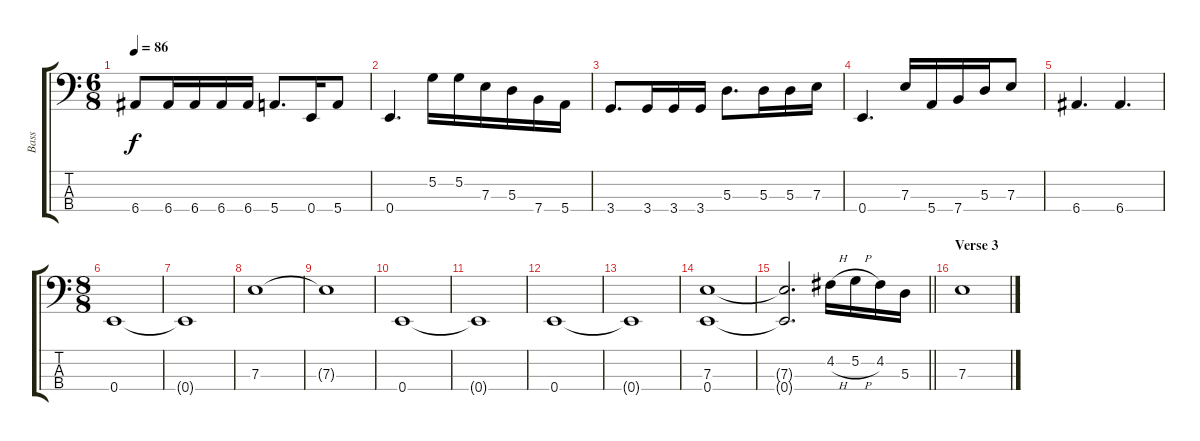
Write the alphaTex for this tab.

\track ("Bass" "Bass") {instrument electricbassfinger}
\staff {score tabs}
\tuning (G2 D2 A1 E1) {hide}
\ts (6 8)
\tempo 86
\clef f4
\ks c
6.4.8{dy f} 6.4.16 6.4.16 6.4.16 6.4.16 5.4.8{d} 0.4.16 5.4.8 |
0.4.4{d} 5.2.16 5.2.16 7.3.16 5.3.16 7.4.16 5.4.16 |
3.4.8{d} 3.4.16 3.4.16 3.4.16 5.3.8{d} 5.3.16 5.3.16 7.3.16 |
0.4.4{d} 7.3.16 5.4.16 7.4.16 5.3.16 7.3.8 |
6.4.4{d} 6.4.4{d} |
\ts (8 8)
0.4.1 |
0.4{t}.1 |
7.3.1 |
7.3{t}.1 |
0.4.1 |
0.4{t}.1 |
0.4.1 |
0.4{t}.1 |
(7.3 0.4).1 |
\barLineRight lightlight
(7.3{t} 0.4{t}).2{d} 4.2{h}.16 5.2{h}.16 4.2.16 5.3.16 |
\section ("" "Verse 3")
7.3.1
